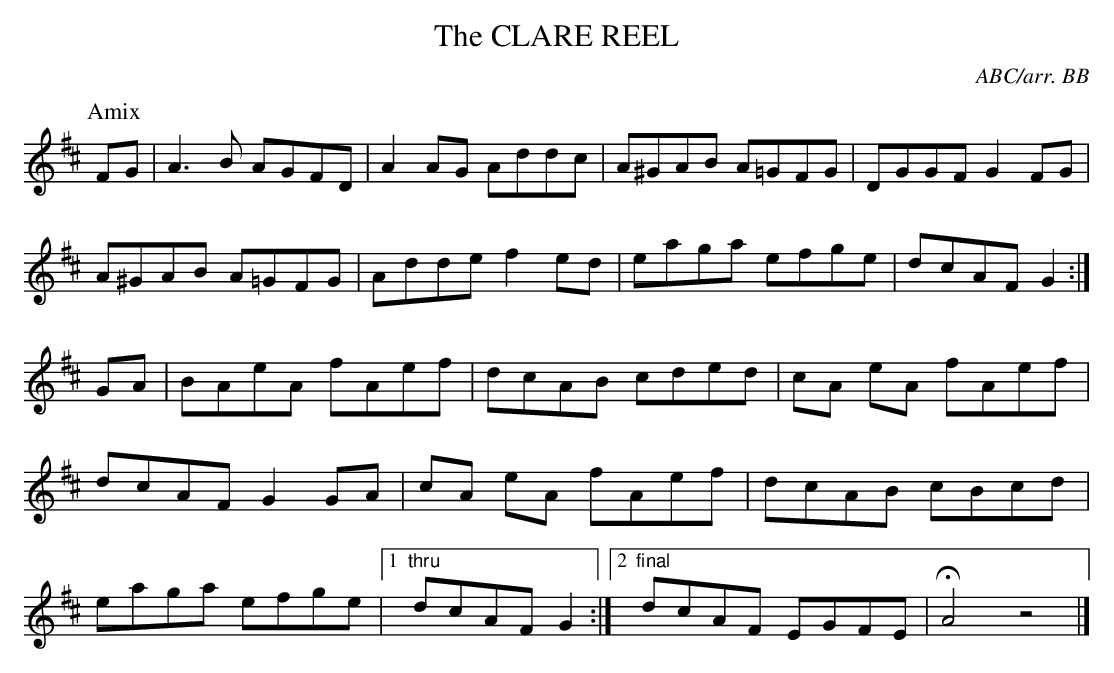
X:1
T:CLARE REEL, The\
C:ABC/arr. BB\
M:C\
K:Amix\
P:Amix\
FG|A3B AGFD|A2AG Addc|A^GAB A=GFG|DGGF G2FG|\
A^GAB A=GFG|Adde f2ed|eaga efge|dcAF G2 :|\
GA|BAeA fAef|dcAB cded|cA eA fAef|dcAF G2GA|\
cA eA fAef|dcAB cBcd|eaga efge|1 "thru"dcAF G2 :|\
[2 "final"dcAF EGFE|HA4z4|]\
\
\
